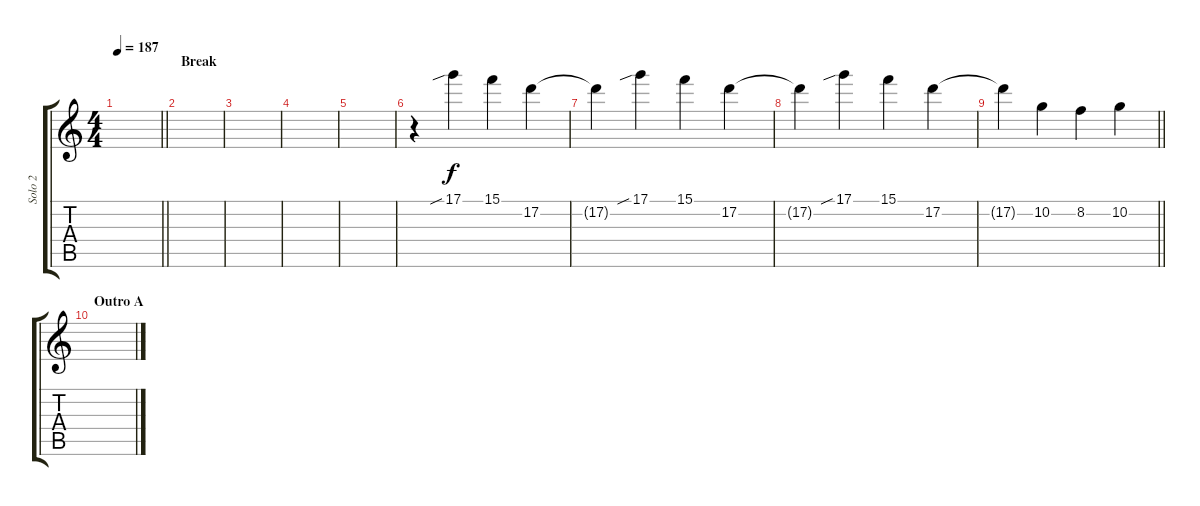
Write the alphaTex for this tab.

\track ("Solo 2" "Solo 2") {instrument overdrivenguitar}
\staff {score tabs}
\tuning (D4 A3 F3 C3 G2 C2) {hide}
\ts (4 4)
\tempo 187
\clef g2
\barLineRight lightlight
\ks c
|
\section ("" "Break")
|
|
|
|
r.4 17.1{sib}.4 15.1.4 17.2.4 |
17.2{t}.4 17.1{sib}.4 15.1.4 17.2.4 |
17.2{t}.4 17.1{sib}.4 15.1.4 17.2.4 |
\barLineRight lightlight
17.2{t}.4 10.2.4 8.2.4 10.2.4 |
\section ("" "Outro A")
